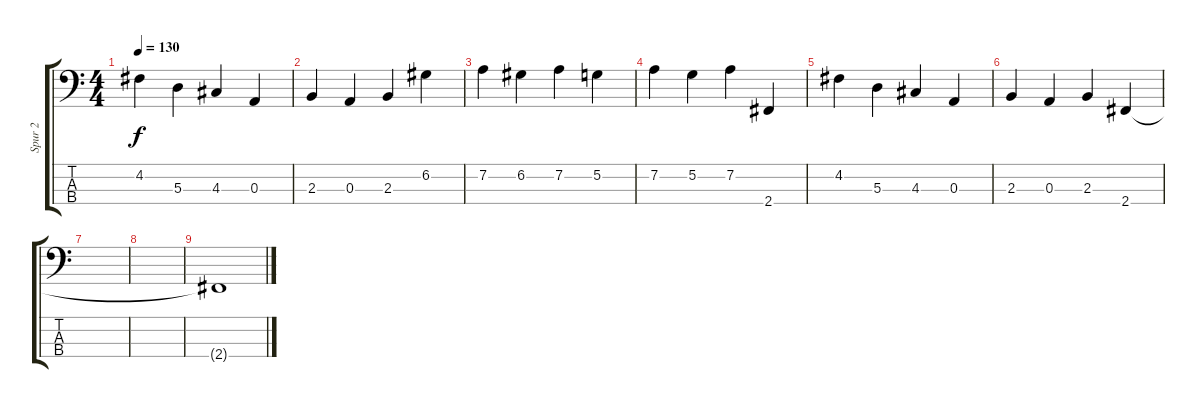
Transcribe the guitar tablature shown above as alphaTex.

\track ("Spur 2" "Spur 2") {instrument electricbassfinger}
\staff {score tabs}
\tuning (G2 D2 A1 E1) {hide}
\ts (4 4)
\tempo 130
\clef f4
\ks c
4.2.4{dy f} 5.3.4 4.3.4 0.3.4 |
2.3.4 0.3.4 2.3.4 6.2.4 |
7.2.4 6.2.4 7.2.4 5.2.4 |
7.2.4 5.2.4 7.2.4 2.4.4 |
4.2.4 5.3.4 4.3.4 0.3.4 |
2.3.4 0.3.4 2.3.4 2.4.4 |
|
|
2.4{t}.1
